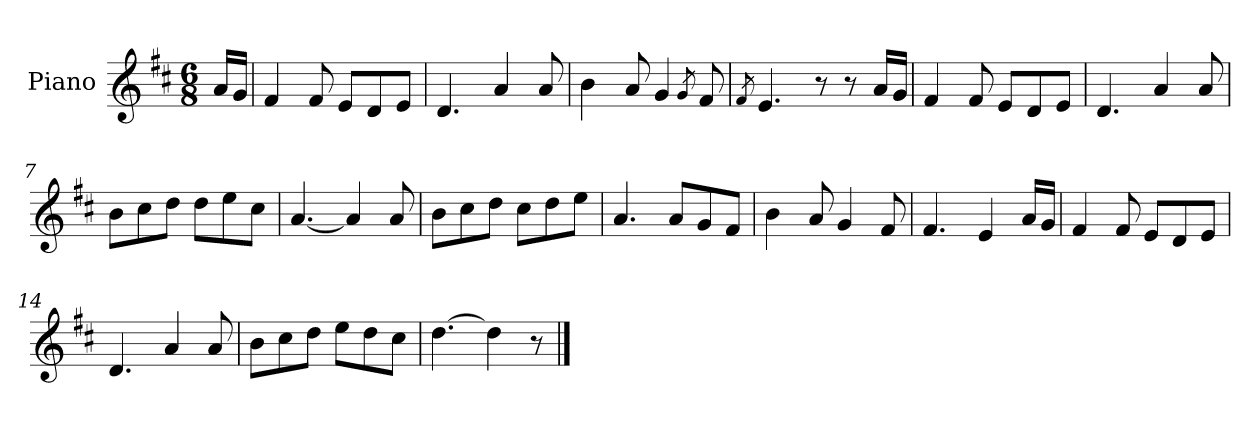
**kern
*part1
*staff1
*I"Piano
*I'Pno.
*clefG2
*k[f#c#]
*M6/8
=
16a/LL
16g/JJ
=1
4f#/
8f#/
8e/L
8d/
8e/J
=2
4.d/
4a/
8a/
=3
4b\
8a/
4g/
8qg/
8f#/
=4
8qf#/
4.e/
8r
8r
16a/LL
16g/JJ
=5
4f#/
8f#/
8e/L
8d/
8e/J
=6
4.d/
4a/
8a/
=7
8b\L
8cc#\
8dd\J
8dd\L
8ee\
8cc#\J
=8
[4.a/
4a/]
8a/
=9
8b\L
8cc#\
8dd\J
8cc#\L
8dd\
8ee\J
=10
4.a/
8a/L
8g/
8f#/J
=11
4b\
8a/
4g/
8f#/
=12
4.f#/
4e/
16a/LL
16g/JJ
=13
4f#/
8f#/
8e/L
8d/
8e/J
=14
4.d/
4a/
8a/
=15
8b\L
8cc#\
8dd\J
8ee\L
8dd\
8cc#\J
=16
[4.dd\
4dd\]
8r
==
*-
